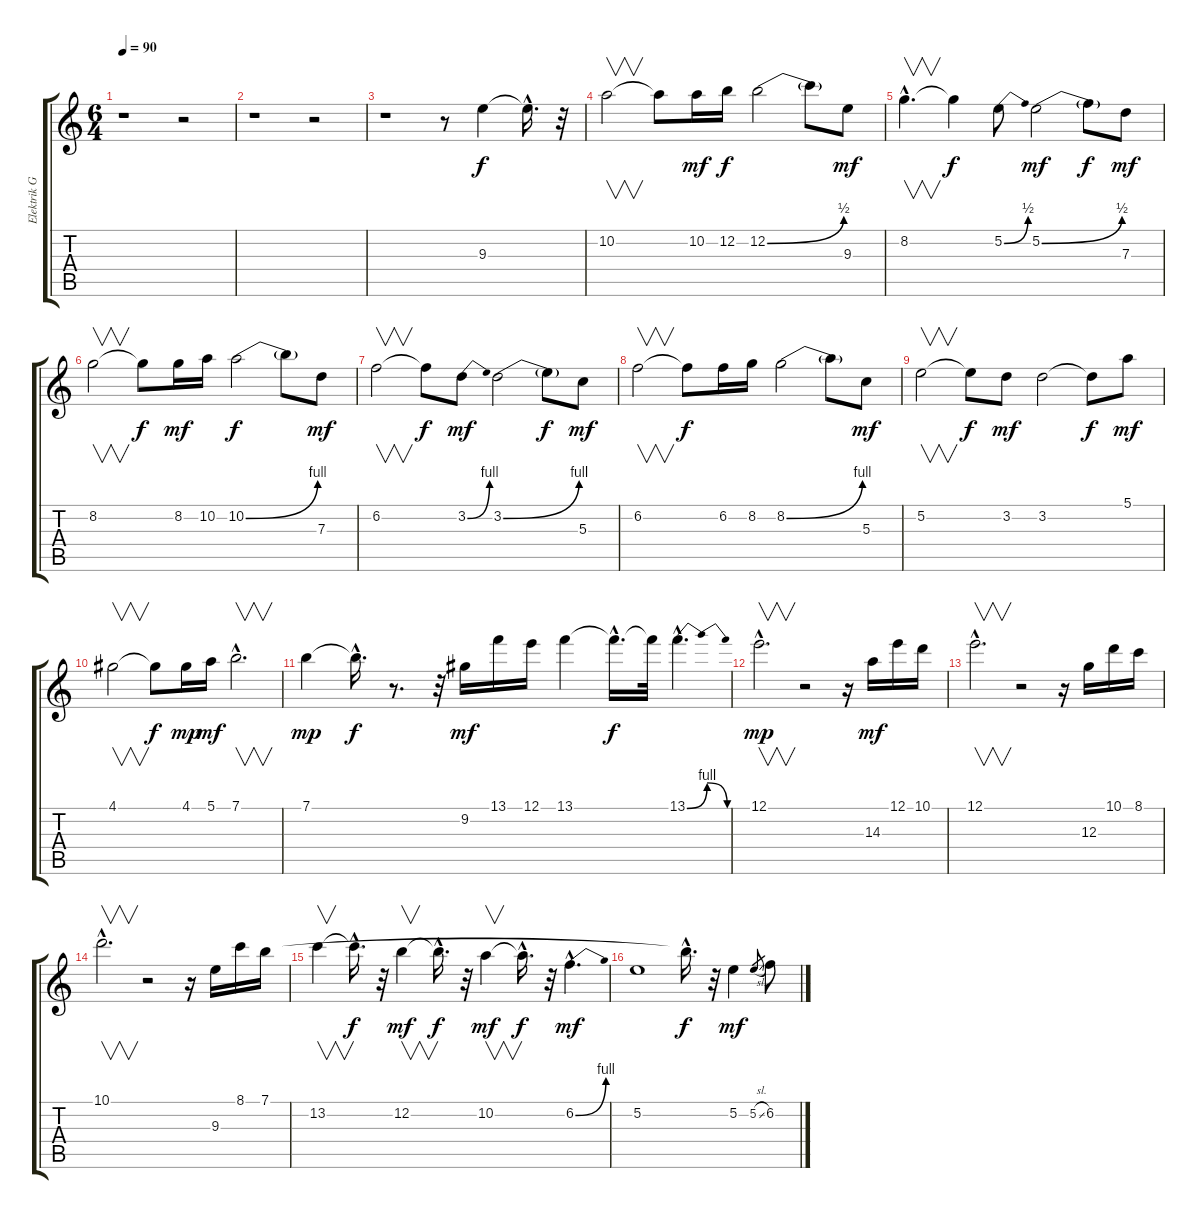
\track ("Elektrik Gitar" "Elektrik G") {instrument overdrivenguitar}
\staff {score tabs}
\tuning (E4 B3 G3 D3 A2 E2) {hide}
\ts (6 4)
\tempo 90
\clef g2
\ks c
r.1{dy f} r.2 |
r.1 r.2 |
r.1 r.8 9.3.4 9.3{hac t}.16{d} r.32 |
10.2.2{v} 10.2{t}.8 10.2.16{dy mf} 12.2.16{dy f} 12.2{be (bend 0 0 60 2)}.2 12.2{t}.8 9.3.8{dy mf} |
8.2{hac}.4{v d} 8.2{t}.4{dy f} 5.2{be (bend 0 0 60 2)}.8 5.2{be (bend 0 0 60 2)}.2{dy mf} 5.2{t}.8{dy f} 7.3.8{dy mf} |
8.2.2{v} 8.2{t}.8{dy f} 8.2.16{dy mf} 10.2.16 10.2{be (bend 0 0 60 4)}.2{dy f} 10.2{t}.8 7.3.8{dy mf} |
6.2.2{v} 6.2{t}.8{dy f} 3.2{be (bend 0 0 60 4)}.8{dy mf} 3.2{be (bend 0 0 60 4)}.2 3.2{t}.8{dy f} 5.3.8{dy mf} |
6.2.2{v} 6.2{t}.8{dy f} 6.2.16 8.2.16 8.2{be (bend 0 0 60 4)}.2 8.2{t}.8 5.3.8{dy mf} |
5.2.2{v} 5.2{t}.8{dy f} 3.2.8{dy mf} 3.2.2 3.2{t}.8{dy f} 5.1.8{dy mf} |
4.1.2{v} 4.1{t}.8{dy f} 4.1.16{dy mp} 5.1.16{dy mf} 7.1{hac}.2{v d} |
7.1.4{dy mp instrument guitarfretnoise} 7.1{hac t}.16{d dy f} r.8{d} r.32 9.2.16{dy mf instrument overdrivenguitar} 13.1.16 12.1.16 13.1.4 13.1{hac t}.16{d dy f} 13.1{t}.32 13.1{be (bendrelease 0 0 14 4 30 4 60 0) hac}.4{d} |
12.1{hac}.2{v d dy mp} r.2 r.16 14.3.16{dy mf} 12.1.16 10.1.16 |
12.1{hac}.2{v d} r.2 r.16 12.3.16 10.1.16 8.1.16 |
10.1{hac}.2{v d} r.2 r.16 9.3.16 8.1.16 7.1.16 |
13.2.4{v} 13.2{hac t}.16{d dy f} r.32 12.2.4{v dy mf} 12.2{hac t}.16{d dy f} r.32 10.2.4{v dy mf} 10.2{hac t}.16{d dy f} r.32 6.2{be (bend 0 0 60 4) hac}.4{d dy mf} |
5.2.1 7.1{hac t}.16{d dy f} r.32 5.2.4{dy mf} 5.2{sl}.8{gr} 6.2.8
